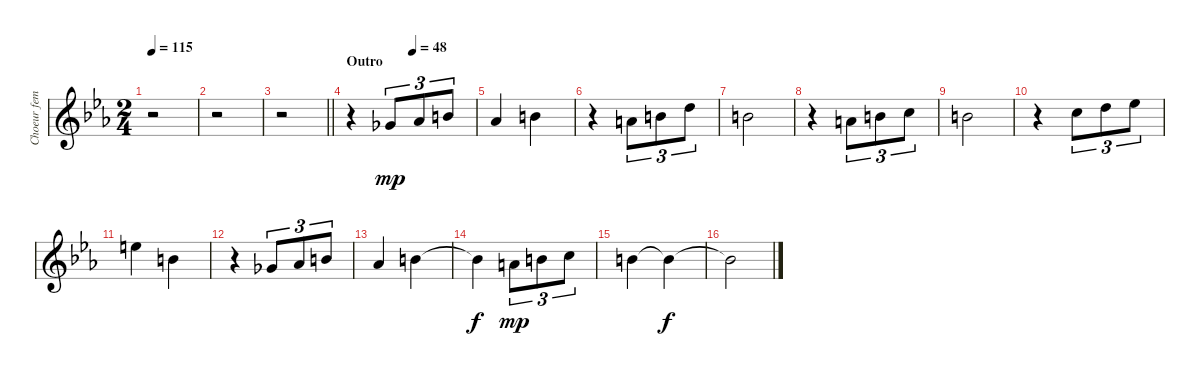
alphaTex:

\track ("Choeur femmes" "Choeur fem") {instrument choiraahs}
\staff {score}
\tuning (E4 B3 G3 D3 A2 E2) {hide}
\ts (2 4)
\tempo 115
\clef g2
\ks cminor
r.2{dy mp} |
r.2 |
\barLineRight lightlight
r.2 |
\section ("" "Outro")
\tempo (48 0.5)
r.4 2.1.8{tu (3 2)} 4.1.8{tu (3 2)} 7.1.8{tu (3 2)} |
4.1.4 7.1.4 |
r.4 5.1.8{tu (3 2)} 7.1.8{tu (3 2)} 10.1.8{tu (3 2)} |
7.1.2 |
r.4 5.1.8{tu (3 2)} 7.1.8{tu (3 2)} 8.1.8{tu (3 2)} |
7.1.2 |
r.4 8.1.8{tu (3 2)} 10.1.8{tu (3 2)} 11.1.8{tu (3 2)} |
12.1.4 7.1.4 |
r.4 2.1.8{tu (3 2)} 4.1.8{tu (3 2)} 7.1.8{tu (3 2)} |
4.1.4 7.1.4 |
7.1{t}.4{dy f} 5.1.8{tu (3 2) dy mp} 7.1.8{tu (3 2)} 8.1.8{tu (3 2)} |
7.1.4 7.1{t}.4{dy f volume 0} |
7.1{t}.2
